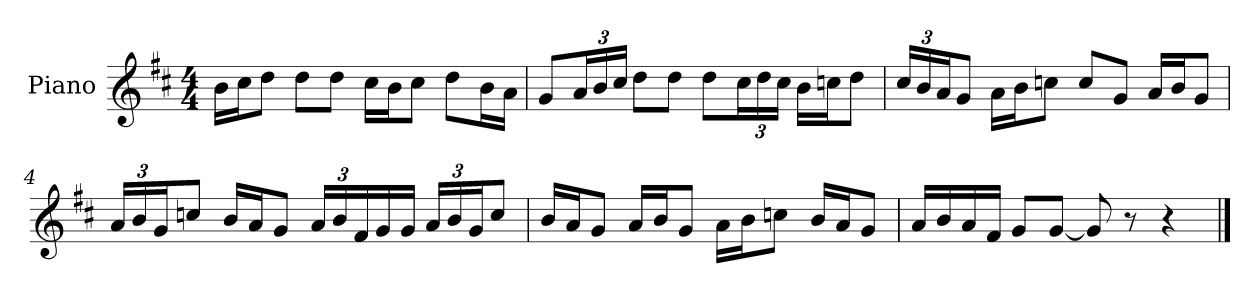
**kern
*part1
*staff1
*I"Piano
*I'P-no
*clefG2
*k[f#c#]
*M4/4
*MM90
=1
16b\LL
16cc#\J
8dd\J
8dd\L
8dd\J
16cc#\LL
16b\J
8cc#\J
8dd\L
16b\L
16a\JJ
=2
8g/L
*Xbrackettup
24a/L
24b/
24cc#/JJ
8dd\L
8dd\J
8dd\L
24cc#\L
24dd\
24cc#\JJ
16b\LL
16ccn\J
8dd\J
=3
24cc#/LL
24b/
24a/J
8g/J
16a\LL
16b\J
8ccn\J
8cc/L
8g/J
16a/LL
16b/J
8g/J
!!LO:LB:g=z
=4
24a/LL
24b/
24g/J
8ccn/J
16b/LL
16a/J
8g/J
24a/LL
24b/
24f#/
16g/
16g/JJ
24a/LL
24b/
24g/J
8cc/J
=5
16b/LL
16a/J
8g/J
16a/LL
16b/J
8g/J
16a\LL
16b\J
8ccn\J
16b/LL
16a/J
8g/J
=6
16a/LL
16b/
16a/
16f#/JJ
8g/L
[8g/J
8g/]
8r
4r
==
*-
